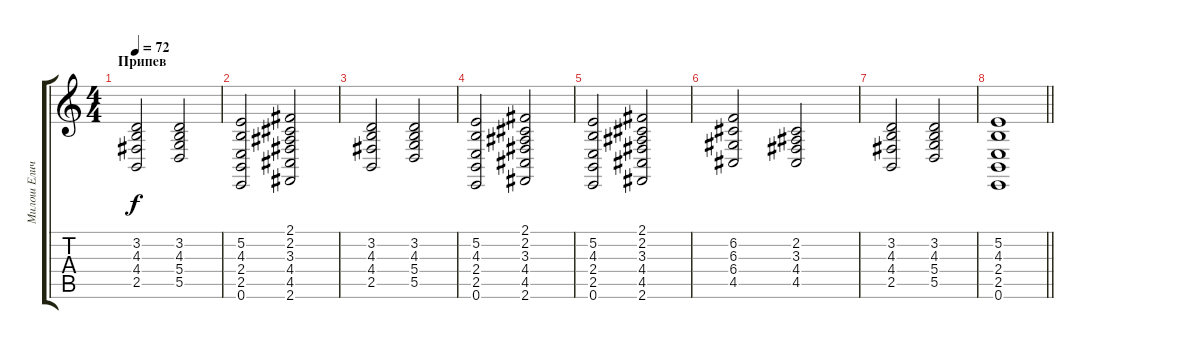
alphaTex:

\track ("Милош Елич" "Милош Елич") {instrument lead1square}
\staff {score tabs}
\tuning (E4 B3 G3 D3 A2 E2) {hide}
\ts (4 4)
\section ("" "Припев")
\tempo 72
\clef g2
\ks c
(3.2 4.3 4.4 2.5).2{dy f} (3.2 4.3 5.4 5.5).2 |
(5.2 4.3 2.4 2.5 0.6).2 (2.1 2.2 3.3 4.4 4.5 2.6).2 |
(3.2 4.3 4.4 2.5).2 (3.2 4.3 5.4 5.5).2 |
(5.2 4.3 2.4 2.5 0.6).2 (2.1 2.2 3.3 4.4 4.5 2.6).2 |
(5.2 4.3 2.4 2.5 0.6).2 (2.1 2.2 3.3 4.4 4.5 2.6).2 |
(6.2 6.3 6.4 4.5).2 (2.2 3.3 4.4 4.5).2 |
(3.2 4.3 4.4 2.5).2 (3.2 4.3 5.4 5.5).2 |
\barLineRight lightlight
(5.2 4.3 2.4 2.5 0.6).1
